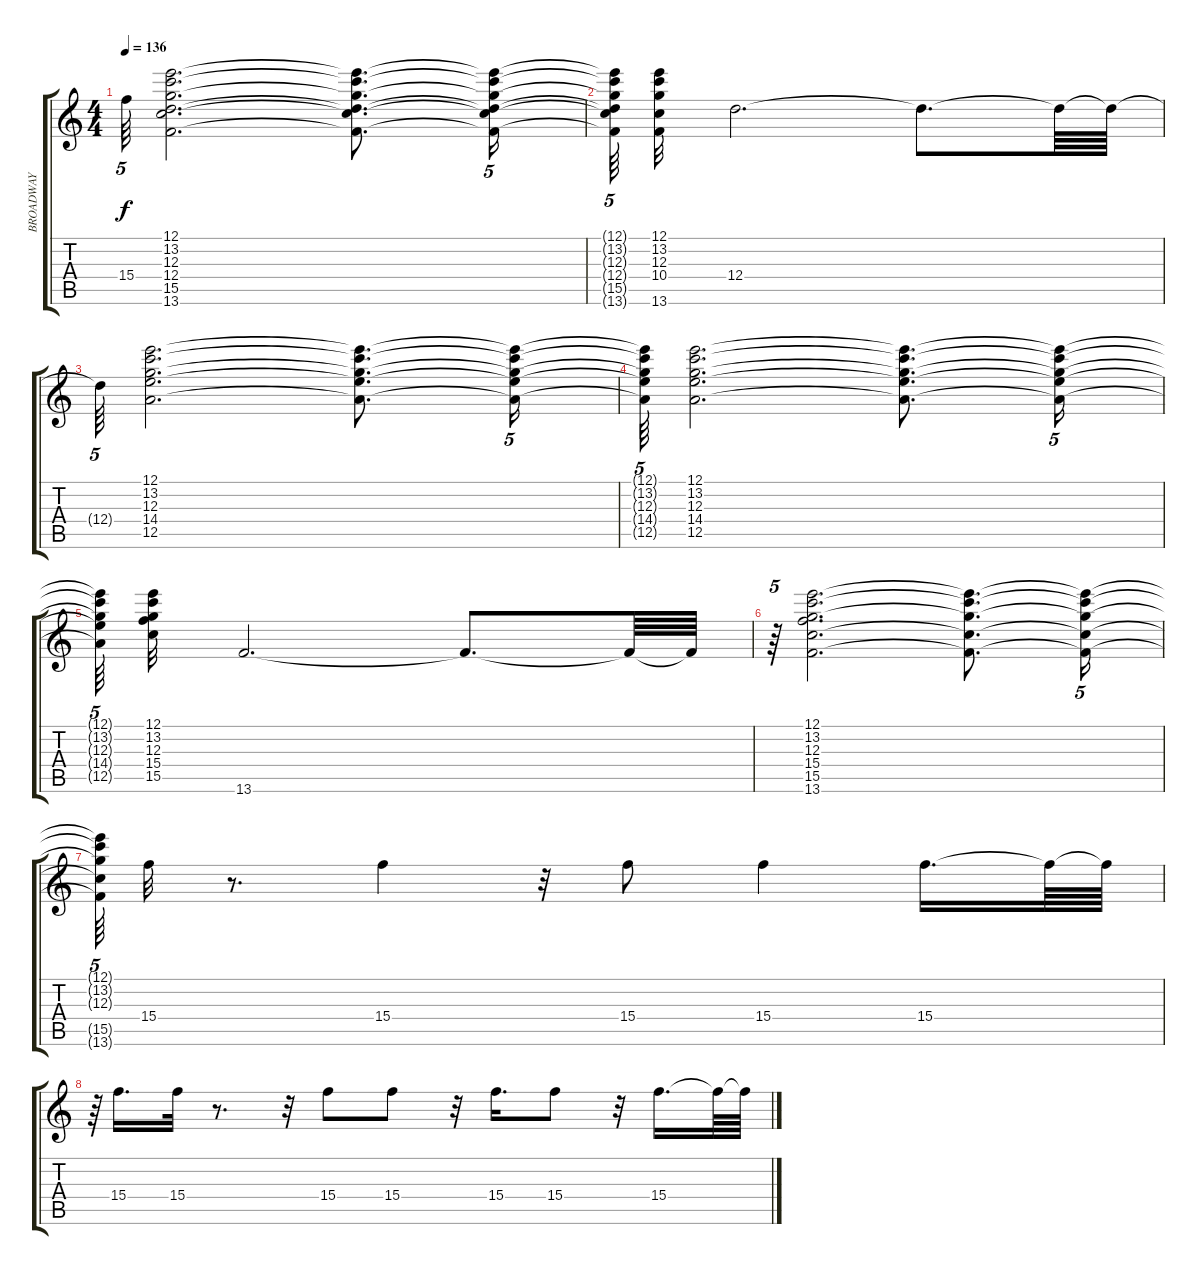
\track ("BROADWAY" "BROADWAY") {instrument acousticguitarsteel}
\staff {score tabs}
\tuning (E4 B3 G3 D3 A2 E2) {hide}
\ts (4 4)
\tempo 136
\clef g2
\ks c
15.4{t}.64{tu (5 4) dy f} (12.1 13.2 12.3 12.4 15.5 13.6).2{d} (12.1{t} 13.2{t} 12.3{t} 12.4{t} 15.5{t} 13.6{t}).8{d} (12.1{t} 13.2{t} 12.3{t} 12.4{t} 15.5{t} 13.6{t}).16{tu (5 4)} |
(12.1{t} 13.2{t} 12.3{t} 12.4{t} 15.5{t} 13.6{t}).64{tu (5 4)} (12.1 13.2 12.3 10.4 13.6).32 12.4.2{d} 12.4{t}.8{d} 12.4{t}.64 12.4{t}.64 |
12.4{t}.64{tu (5 4)} (12.1 13.2 12.3 14.4 12.5).2{d} (12.1{t} 13.2{t} 12.3{t} 14.4{t} 12.5{t}).8{d} (12.1{t} 13.2{t} 12.3{t} 14.4{t} 12.5{t}).16{tu (5 4)} |
(12.1{t} 13.2{t} 12.3{t} 14.4{t} 12.5{t}).64{tu (5 4)} (12.1 13.2 12.3 14.4 12.5).2{d} (12.1{t} 13.2{t} 12.3{t} 14.4{t} 12.5{t}).8{d} (12.1{t} 13.2{t} 12.3{t} 14.4{t} 12.5{t}).16{tu (5 4)} |
(12.1{t} 13.2{t} 12.3{t} 14.4{t} 12.5{t}).64{tu (5 4)} (12.1 13.2 12.3 15.4 15.5).32 13.6.2{d} 13.6{t}.8{d} 13.6{t}.64 13.6{t}.64 |
r.64{tu (5 4)} (12.1 13.2 12.3 15.4 15.5 13.6).2{d} (12.1{t} 13.2{t} 12.3{t} 15.5{t} 13.6{t}).8{d} (12.1{t} 13.2{t} 12.3{t} 15.5{t} 13.6{t}).16{tu (5 4)} |
(12.1{t} 13.2{t} 12.3{t} 15.5{t} 13.6{t}).64{tu (5 4)} 15.4.32 r.8{d} 15.4.4 r.32 15.4.8 15.4.4 15.4.16{d} 15.4{t}.64 15.4{t}.64 |
r.64{tu (5 4)} 15.4.16{d} 15.4.32 r.8{d} r.32 15.4.8 15.4.8 r.32 15.4.16{d} 15.4.8 r.32 15.4.16{d} 15.4{t}.64 15.4{t}.64
